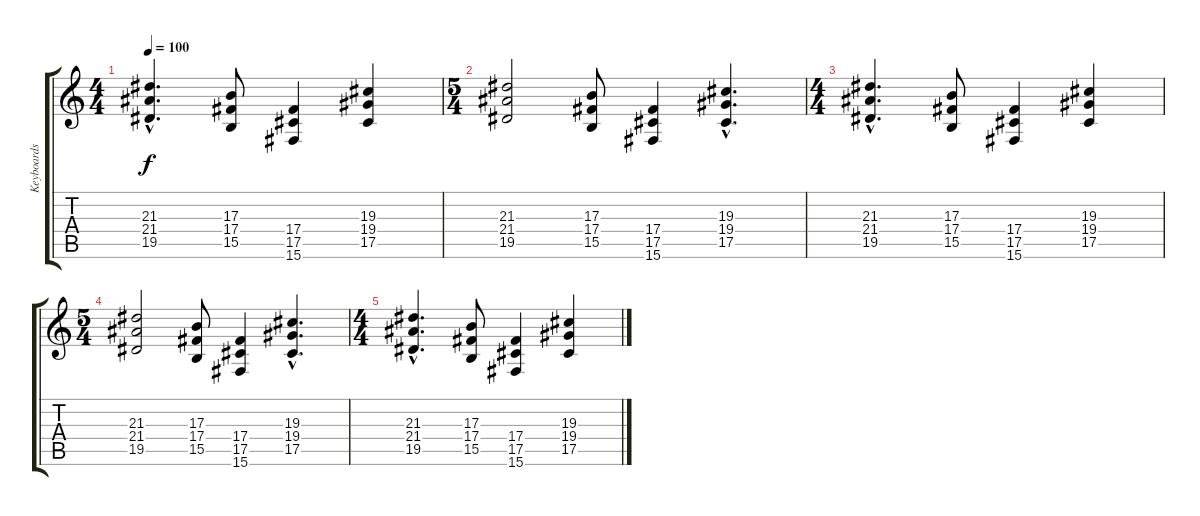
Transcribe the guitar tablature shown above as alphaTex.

\track ("Keyboards 1" "Keyboards ") {instrument stringensemble1}
\staff {score tabs}
\tuning (Eb4 Bb3 Gb3 Db3 Ab2 Eb2) {hide}
\ts (4 4)
\tempo 100
\clef g2
\ks c
(21.3{hac} 21.4{hac} 19.5{hac}).4{d dy f} (17.3 17.4 15.5).8 (17.4 17.5 15.6).4 (19.3 19.4 17.5).4 |
\ts (5 4)
(21.3 21.4 19.5).2{volume 4} (17.3 17.4 15.5).8 (17.4 17.5 15.6).4 (19.3{hac} 19.4{hac} 17.5{hac}).4{d} |
\ts (4 4)
(21.3{hac} 21.4{hac} 19.5{hac}).4{d} (17.3 17.4 15.5).8 (17.4 17.5 15.6).4 (19.3 19.4 17.5).4 |
\ts (5 4)
(21.3 21.4 19.5).2{volume 0} (17.3 17.4 15.5).8 (17.4 17.5 15.6).4 (19.3{hac} 19.4{hac} 17.5{hac}).4{d} |
\ts (4 4)
(21.3{hac} 21.4{hac} 19.5{hac}).4{d} (17.3 17.4 15.5).8 (17.4 17.5 15.6).4 (19.3 19.4 17.5).4
